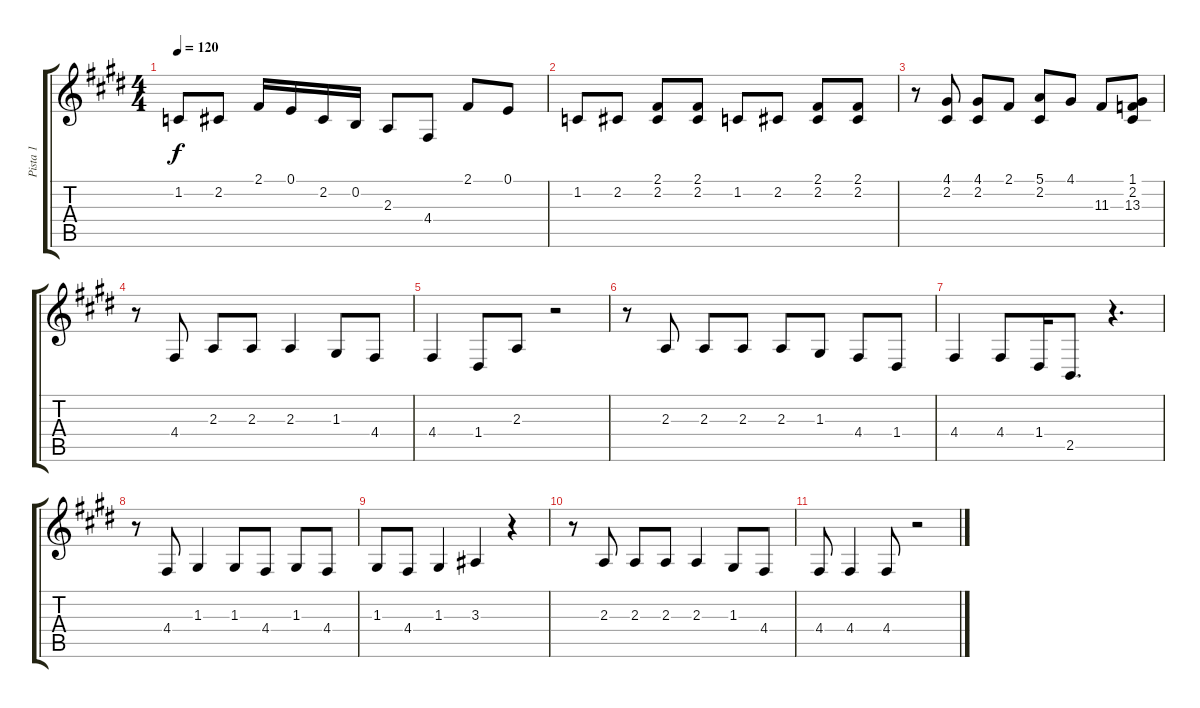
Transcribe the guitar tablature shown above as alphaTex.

\track ("Pista 1" "Pista 1") {instrument acousticgrandpiano}
\staff {score tabs}
\tuning (E4 B3 G3 D3 A2 E2) {hide}
\ts (4 4)
\tempo 120
\clef g2
\ks e
1.2.8{dy f} 2.2.8 2.1.16 0.1.16 2.2.16 0.2.16 2.3.8 4.4.8 2.1.8 0.1.8 |
1.2.8 2.2.8 (2.1 2.2).8 (2.1 2.2).8 1.2.8 2.2.8 (2.1 2.2).8 (2.1 2.2).8 |
r.8 (4.1 2.2).8 (4.1 2.2).8 2.1.8 (5.1 2.2).8 4.1.8 11.3.8 (1.1 2.2 13.3).8 |
r.8 4.4.8 2.3.8 2.3.8 2.3.4 1.3.8 4.4.8 |
4.4.4 1.4.8 2.3.8 r.2 |
r.8 2.3.8 2.3.8 2.3.8 2.3.8 1.3.8 4.4.8 1.4.8 |
4.4.4 4.4.8 1.4.16 2.5.8{d} r.4{d} |
r.8 4.4.8 1.3.4 1.3.8 4.4.8 1.3.8 4.4.8 |
1.3.8 4.4.8 1.3.4 3.3.4 r.4 |
r.8 2.3.8 2.3.8 2.3.8 2.3.4 1.3.8 4.4.8 |
4.4.8 4.4.4 4.4.8 r.2
